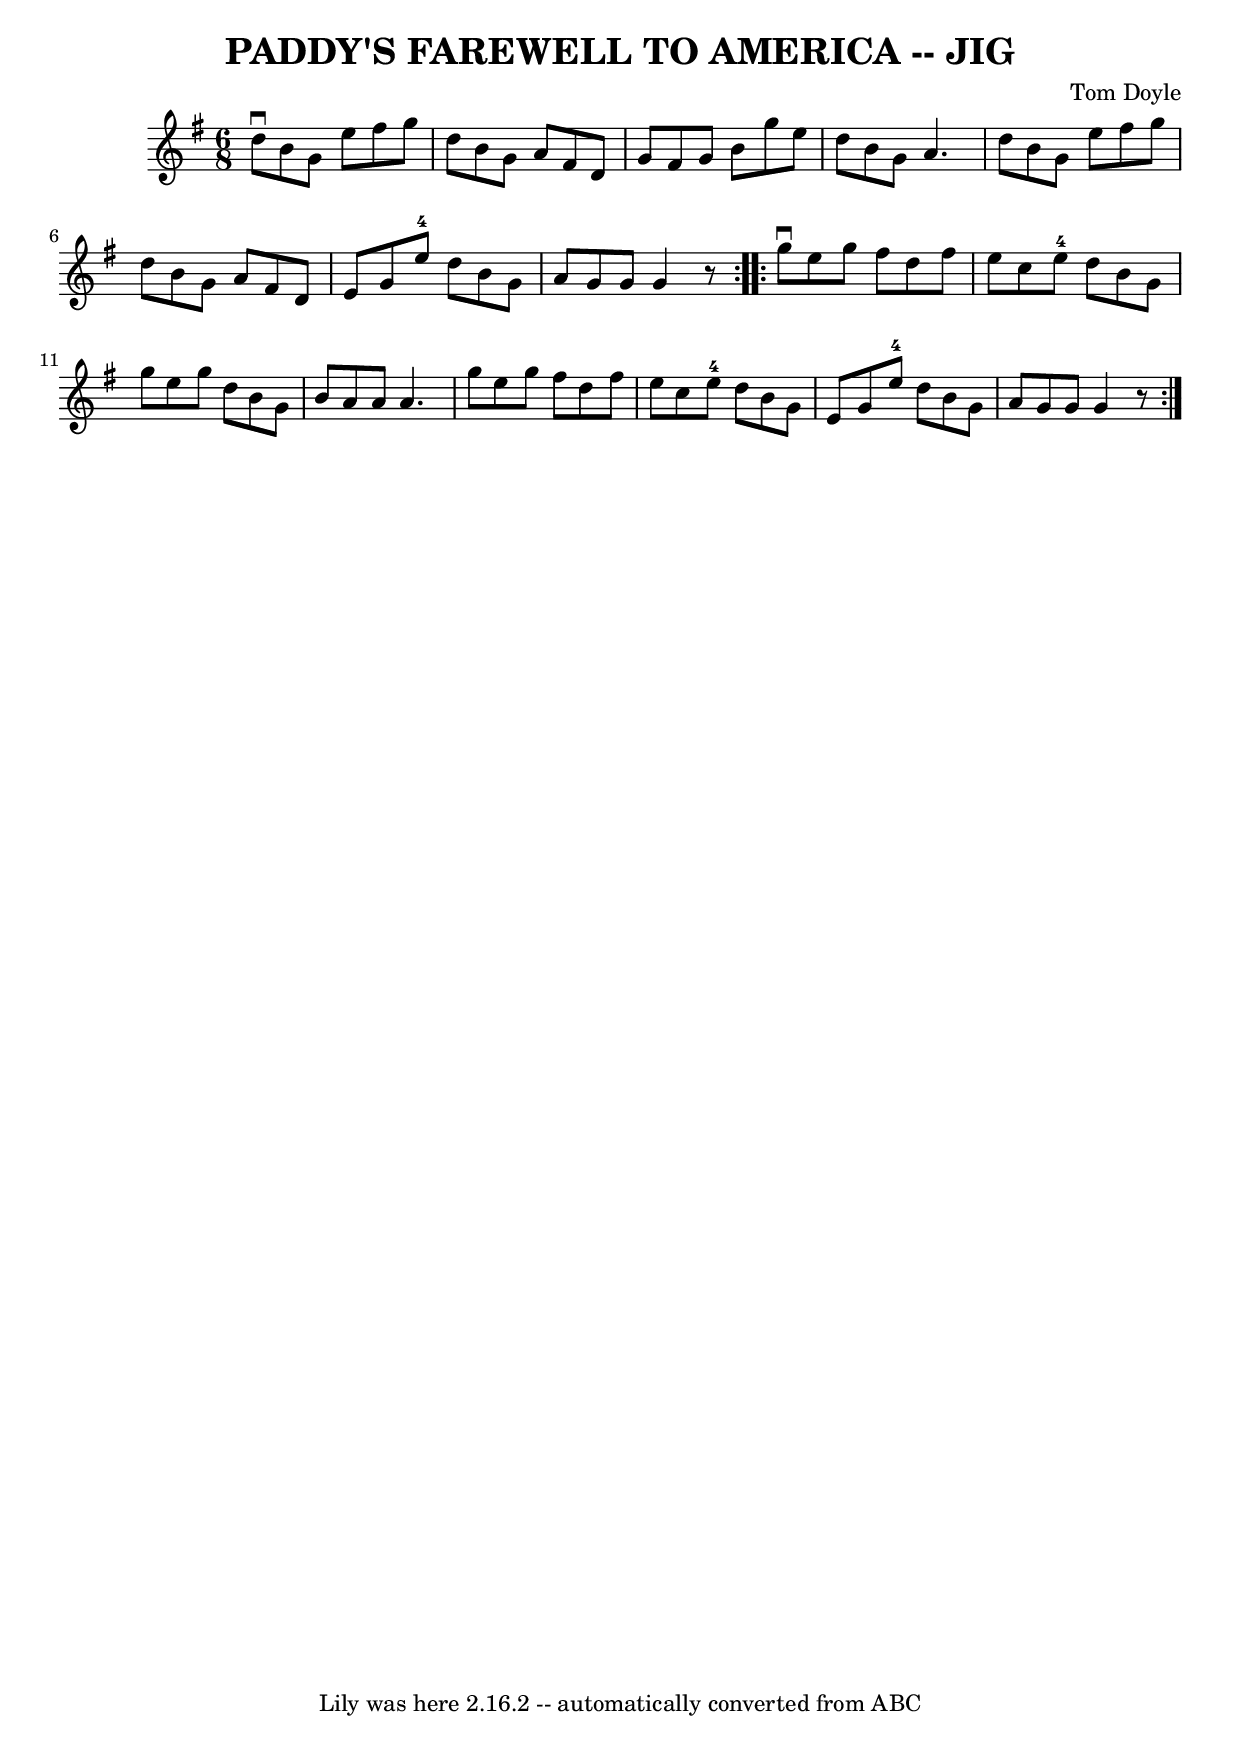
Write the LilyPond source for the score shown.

\version "2.16.2"
\include "Mammoth.ily"
\header {
	%% book = "Ryan's Mammoth Collection of Fiddle Tunes"
	composer = "Tom Doyle"
	crossRefNumber = "1"
	footnotes = ""
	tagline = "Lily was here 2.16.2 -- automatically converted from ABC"
	title = "PADDY'S FAREWELL TO AMERICA -- JIG"
}
voicedefault =  {


\repeat volta 2 {
\time 6/8 
\key g \major d''8^\downbow b'8 g'8 e''8 fis''8 g''8 
   |
 d''8 b'8 g'8 a'8 fis'8 d'8    |
 g'8    
fis'8 g'8 b'8 g''8 e''8    |
 d''8 b'8 g'8 a'4.    
|
     |
 d''8 b'8 g'8 e''8 fis''8 g''8    
|
 d''8 b'8 g'8 a'8 fis'8 d'8    |
 e'8 g'8   
 e''8-4 d''8 b'8 g'8    |
 a'8 g'8 g'8 g'4    r8   
}     \repeat volta 2 { g''8^\downbow e''8 g''8 fis''8 d''8    
fis''8    |
 e''8 c''8 e''8-4 d''8 b'8 g'8    |
 
 g''8 e''8 g''8 d''8 b'8 g'8    |
 b'8 a'8 a'8    
a'4.    |
     |
 g''8 e''8 g''8 fis''8 d''8    
fis''8    |
 e''8 c''8 e''8-4 d''8 b'8 g'8    |
 
 e'8 g'8 e''8-4 d''8 b'8 g'8    |
 a'8 g'8 g'8  
 g'4    r8   }   
}

\score{
    <<

	\context Staff="default"
	{
	    \voicedefault 
	}

    >>
	\layout {
	}
	\midi {}
}
